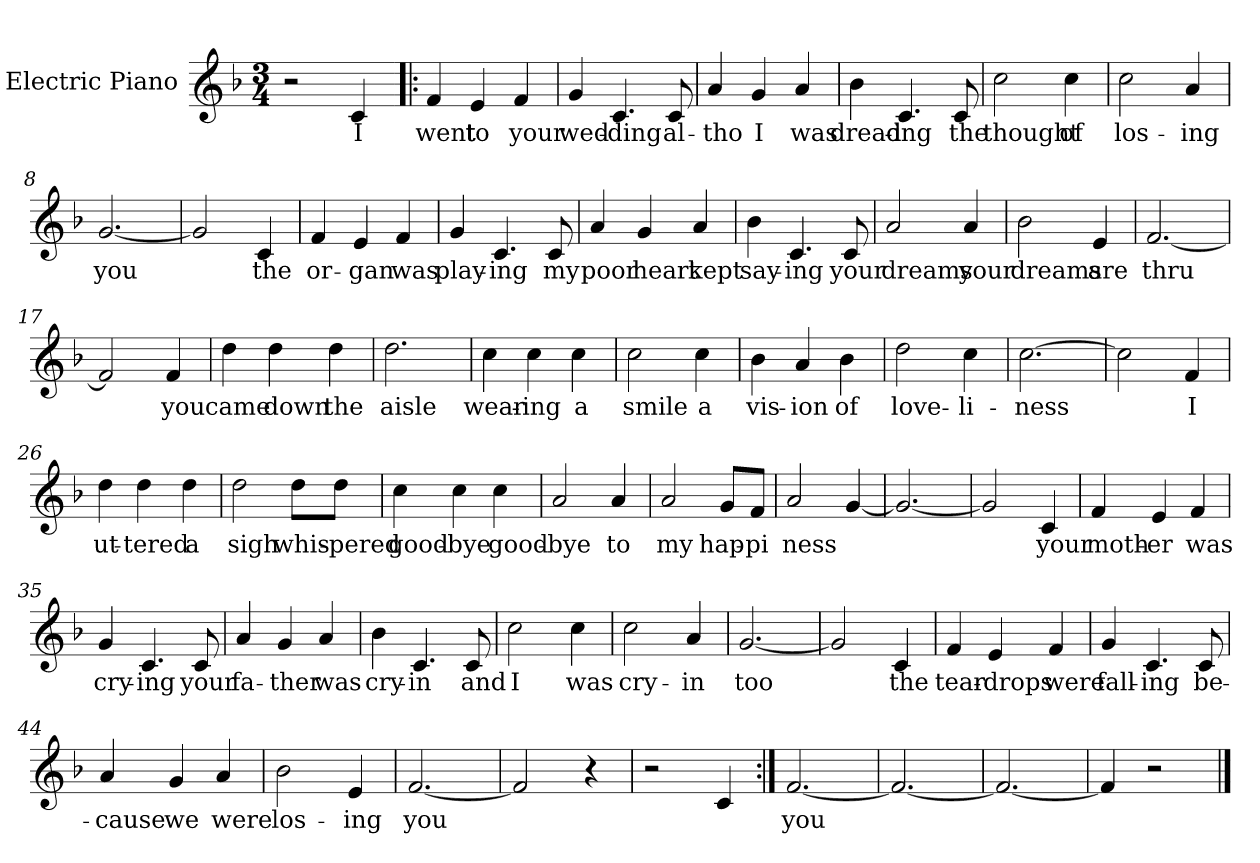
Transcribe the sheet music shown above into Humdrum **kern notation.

**kern	**text
*part1	*part1
*staff1	*staff1
*I"Electric Piano	*
*I'E.Pno	*
*clefG2	*
*k[b-]	*
*F:	*
*M3/4	*
=1	=1
2r	.
4c/	I
=2!|:	=2!|:
4f/	went
4e/	to
4f/	your
=3	=3
4g/	wed-
4.c/	-ding
8c/	al-
=4	=4
4a/	-tho
4g/	I
4a/	was
=5	=5
4b-\	dread-
4.c/	-ing
8c/	the
!!LO:LB:g=z
=6	=6
2cc\	thought
4cc\	of
=7	=7
2cc\	los-
4a/	-ing
=8	=8
[2.g/	you
=9	=9
2g/]	.
4c/	the
=10	=10
4f/	or-
4e/	-gan
4f/	was
=11	=11
4g/	play-
4.c/	-ing
8c/	my
=12	=12
4a/	poor
4g/	heart
4a/	kept
!!LO:LB:g=z
=13	=13
4b-\	say-
4.c/	-ing
8c/	your
=14	=14
2a/	dreams
4a/	your
=15	=15
2b-\	dreams
4e/	are
=16	=16
[2.f/	thru
=17	=17
2f/]	.
4f/	you
=18	=18
4dd\	came
4dd\	down
4dd\	the
=19	=19
2.dd\	aisle
!!LO:LB:g=z
=20	=20
4cc\	wear-
4cc\	-ing
4cc\	a
=21	=21
2cc\	smile
4cc\	a
=22	=22
4b-\	vis-
4a/	ion
4b-\	of
=23	=23
2dd\	love-
4cc\	-li-
=24	=24
[2.cc\	-ness
=25	=25
2cc\]	.
4f/	I
=26	=26
4dd\	ut-
4dd\	-tered
4dd\	a
!!LO:LB:g=z
=27	=27
2dd\	sigh
8dd\L	whis-
8dd\J	-pered
=28	=28
4cc\	good-
4cc\	-bye
4cc\	good-
=29	=29
2a/	-bye
4a/	to
=30	=30
2a/	my
8g/L	hap-
8f/J	-pi
=31	=31
2a/	ness
[4g/	.
=32	=32
2.g/_	.
=33	=33
2g/]	.
4c/	your
!!LO:LB:g=z
=34	=34
4f/	moth-
4e/	-er
4f/	was
=35	=35
4g/	cry-
4.c/	-ing
8c/	your
=36	=36
4a/	fa-
4g/	-ther
4a/	was
=37	=37
4b-\	cry-
4.c/	-in
8c/	and
=38	=38
2cc\	I
4cc\	was
=39	=39
2cc\	cry-
4a/	-in
=40	=40
[2.g/	too
!!LO:LB:g=z
=41	=41
2g/]	.
4c/	the
=42	=42
4f/	tear-
4e/	-drops
4f/	were
=43	=43
4g/	fall-
4.c/	-ing
8c/	be-
=44	=44
4a/	-cause
4g/	we
4a/	were
=45	=45
2b-\	los-
4e/	-ing
=46	=46
[2.f/	you
=47	=47
2f/]	.
4r	.
!!LO:LB:g=z
=48	=48
2r	.
4c/	.
=49:|!	=49:|!
[2.f/	you
=50	=50
2.f/_	.
=51	=51
2.f/_	.
=52	=52
4f/]	.
2r	.
==	==
*-	*-
